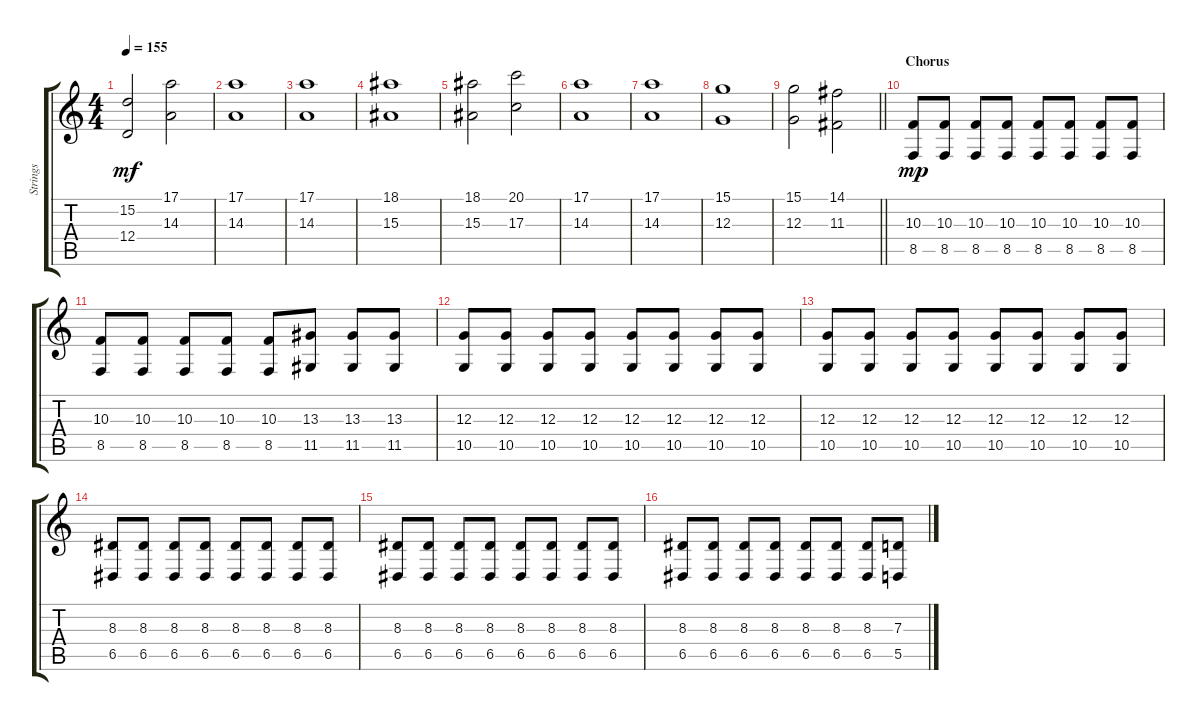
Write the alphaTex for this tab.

\track ("Strings" "Strings") {instrument stringensemble1}
\staff {score tabs}
\tuning (E4 B3 G3 D3 A2 E2) {hide}
\ts (4 4)
\tempo 155
\clef g2
\ks c
(15.2 12.4).2{dy mf} (17.1 14.3).2 |
(17.1 14.3).1 |
(17.1 14.3).1 |
(18.1 15.3).1 |
(18.1 15.3).2 (20.1 17.3).2 |
(17.1 14.3).1 |
(17.1 14.3).1 |
(15.1 12.3).1 |
\barLineRight lightlight
(15.1 12.3).2 (14.1 11.3).2 |
\section ("" "Chorus")
(10.3 8.5).8{dy mp balance 4} (10.3 8.5).8 (10.3 8.5).8 (10.3 8.5).8 (10.3 8.5).8 (10.3 8.5).8 (10.3 8.5).8 (10.3 8.5).8 |
(10.3 8.5).8 (10.3 8.5).8 (10.3 8.5).8 (10.3 8.5).8 (10.3 8.5).8 (13.3 11.5).8 (13.3 11.5).8 (13.3 11.5).8 |
(12.3 10.5).8 (12.3 10.5).8 (12.3 10.5).8 (12.3 10.5).8 (12.3 10.5).8 (12.3 10.5).8 (12.3 10.5).8 (12.3 10.5).8 |
(12.3 10.5).8 (12.3 10.5).8 (12.3 10.5).8 (12.3 10.5).8 (12.3 10.5).8 (12.3 10.5).8 (12.3 10.5).8 (12.3 10.5).8 |
(8.3 6.5).8 (8.3 6.5).8 (8.3 6.5).8 (8.3 6.5).8 (8.3 6.5).8 (8.3 6.5).8 (8.3 6.5).8 (8.3 6.5).8 |
(8.3 6.5).8 (8.3 6.5).8 (8.3 6.5).8 (8.3 6.5).8 (8.3 6.5).8 (8.3 6.5).8 (8.3 6.5).8 (8.3 6.5).8 |
(8.3 6.5).8 (8.3 6.5).8 (8.3 6.5).8 (8.3 6.5).8 (8.3 6.5).8 (8.3 6.5).8 (8.3 6.5).8 (7.3 5.5).8
